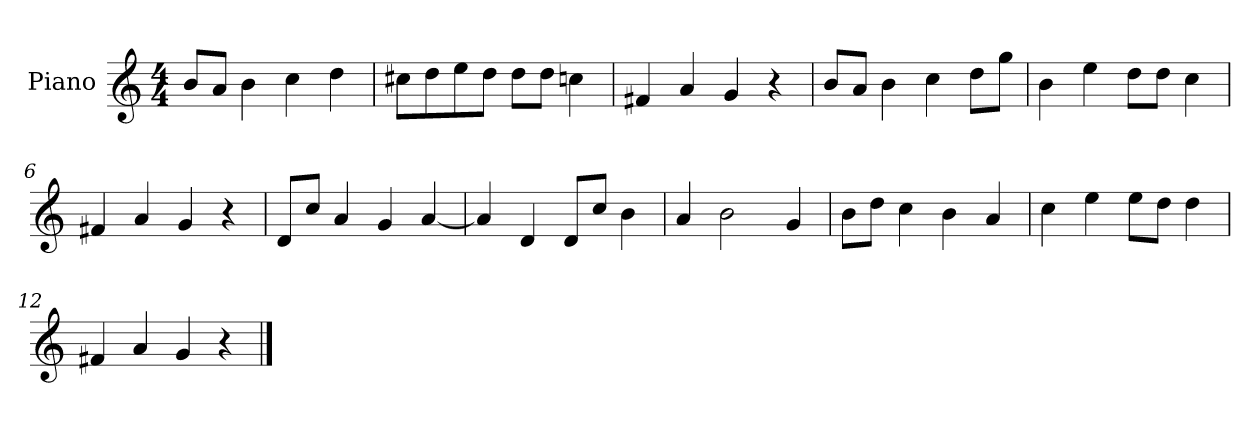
**kern
*part1
*staff1
*I"Piano
*I'P-no
*clefG2
*k[]
*M4/4
*MM90
=1
8b/L
8a/J
4b\
4cc\
4dd\
=2
8cc#X\L
8dd\
8ee\
8dd\J
8dd\L
8dd\J
4ccn\
=3
4f#X/
4a/
4g/
4r
=4
8b/L
8a/J
4b\
4cc\
8dd\L
8gg\J
=5
4b\
4ee\
8dd\L
8dd\J
4cc\
=6
4f#X/
4a/
4g/
4r
=7
8d/L
8cc/J
4a/
4g/
[4a/
!!LO:LB:g=z
=8
4a/]
4d/
8d/L
8cc/J
4b\
=9
4a/
2b\
4g/
=10
8b\L
8dd\J
4cc\
4b\
4a/
=11
4cc\
4ee\
8ee\L
8dd\J
4dd\
=12
4f#X/
4a/
4g/
4r
==
*-
